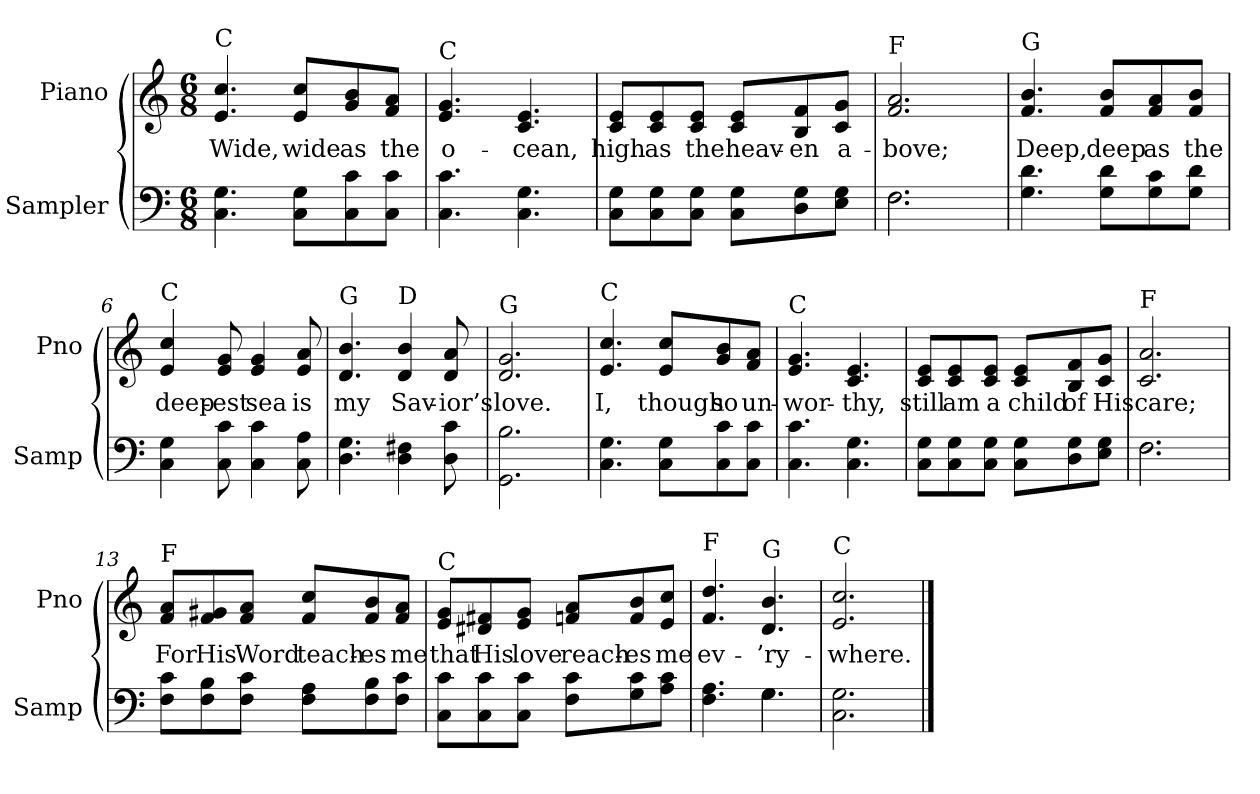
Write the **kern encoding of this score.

**kern	**kern	**text
*part2	*part1	*part1
*staff2	*staff1	*staff1
*I"Sampler	*I"Piano	*
*I'Samp	*I'Pno	*
*clefF4	*clefG2	*
*M6/8	*M6/8	*
=1	=1	=1
!	!LO:TX:t=C	!
4.C 4.G	4.e 4.cc	Wide,
8C\ 8G\L	8e/ 8cc/L	wide
8C\ 8c\	8g/ 8b/	as
8C\ 8c\J	8f/ 8a/J	the
=2	=2	=2
!	!LO:TX:t=C	!
4.C 4.c	4.e 4.g	o-
4.C 4.G	4.c 4.e	-cean,
=3	=3	=3
8C\ 8G\L	8c/ 8e/L	high
8C\ 8G\	8c/ 8e/	as
8C\ 8G\J	8c/ 8e/J	the
8C\ 8G\L	8c/ 8e/L	heav-
8D\ 8G\	8B/ 8f/	-en
8E\ 8G\J	8c/ 8g/J	a-
=4	=4	=4
*^	*	*
!	!	!LO:TX:t=F	!
2.F\	2.F	2.f 2.a	-bove;
=5	=5	=5	=5
!	!	!LO:TX:t=G	!
*v	*v	*	*
4.G 4.d	4.f 4.b	Deep,
8G\ 8d\L	8f/ 8b/L	deep
8G\ 8c\	8f/ 8a/	as
8G\ 8d\J	8f/ 8b/J	the
=6	=6	=6
!	!LO:TX:t=C	!
4C 4G	4e/ 4cc/	deep-
8C 8c	8e 8g	-est
4C 4c	4e 4g	sea
8C 8A	8e 8a	is
=7	=7	=7
!	!LO:TX:t=G	!
4.D 4.G	4.d 4.b	my
!	!LO:TX:t=D	!
4D\ 4F#X\	4d 4b	Sav-
8D 8c	8d 8a	-ior’s
=8	=8	=8
!	!LO:TX:t=G	!
2.GG 2.B	2.d 2.g	love.
=9	=9	=9
!	!LO:TX:t=C	!
4.C 4.G	4.e 4.cc	I,
8C\ 8G\L	8e/ 8cc/L	though
8C\ 8c\	8g/ 8b/	so
8C\ 8c\J	8f/ 8a/J	un-
=10	=10	=10
!	!LO:TX:t=C	!
4.C 4.c	4.e 4.g	-wor-
4.C 4.G	4.c 4.e	-thy,
=11	=11	=11
8C\ 8G\L	8c/ 8e/L	still
8C\ 8G\	8c/ 8e/	am
8C\ 8G\J	8c/ 8e/J	a
8C\ 8G\L	8c/ 8e/L	child
8D\ 8G\	8B/ 8f/	of
8E\ 8G\J	8c/ 8g/J	His
=12	=12	=12
*^	*	*
!	!	!LO:TX:t=F	!
2.F\	2.F	2.c 2.a	care;
=13	=13	=13	=13
!	!	!LO:TX:t=F	!
*v	*v	*	*
8F\ 8c\L	8f/ 8a/L	For
8F\ 8B\	8f/ 8g#X/	His
8F\ 8c\J	8f/ 8a/J	Word
8F\ 8A\L	8f/ 8cc/L	teach-
8F\ 8B\	8f/ 8b/	-es
8F\ 8c\J	8f/ 8a/J	me
=14	=14	=14
!	!LO:TX:t=C	!
8C\ 8c\L	8e/ 8g/L	that
8C\ 8c\	8d#X/ 8f#X/	His
8C\ 8c\J	8e/ 8g/J	love
8F\ 8c\L	8fn/ 8a/L	reach-
8G\ 8c\	8f/ 8b/	-es
8A\ 8c\J	8e/ 8cc/J	me
=15	=15	=15
*^	*	*
!	!	!LO:TX:t=F	!
4.F 4.A	4.ryy	4.f 4.dd	ev-
!	!	!LO:TX:t=G	!
4.G\	4.G	4.d 4.b	-’ry-
=16	=16	=16	=16
!	!	!LO:TX:t=C	!
*v	*v	*	*
2.C 2.G	2.e 2.cc	-where.
==	==	==
*-	*-	*-
